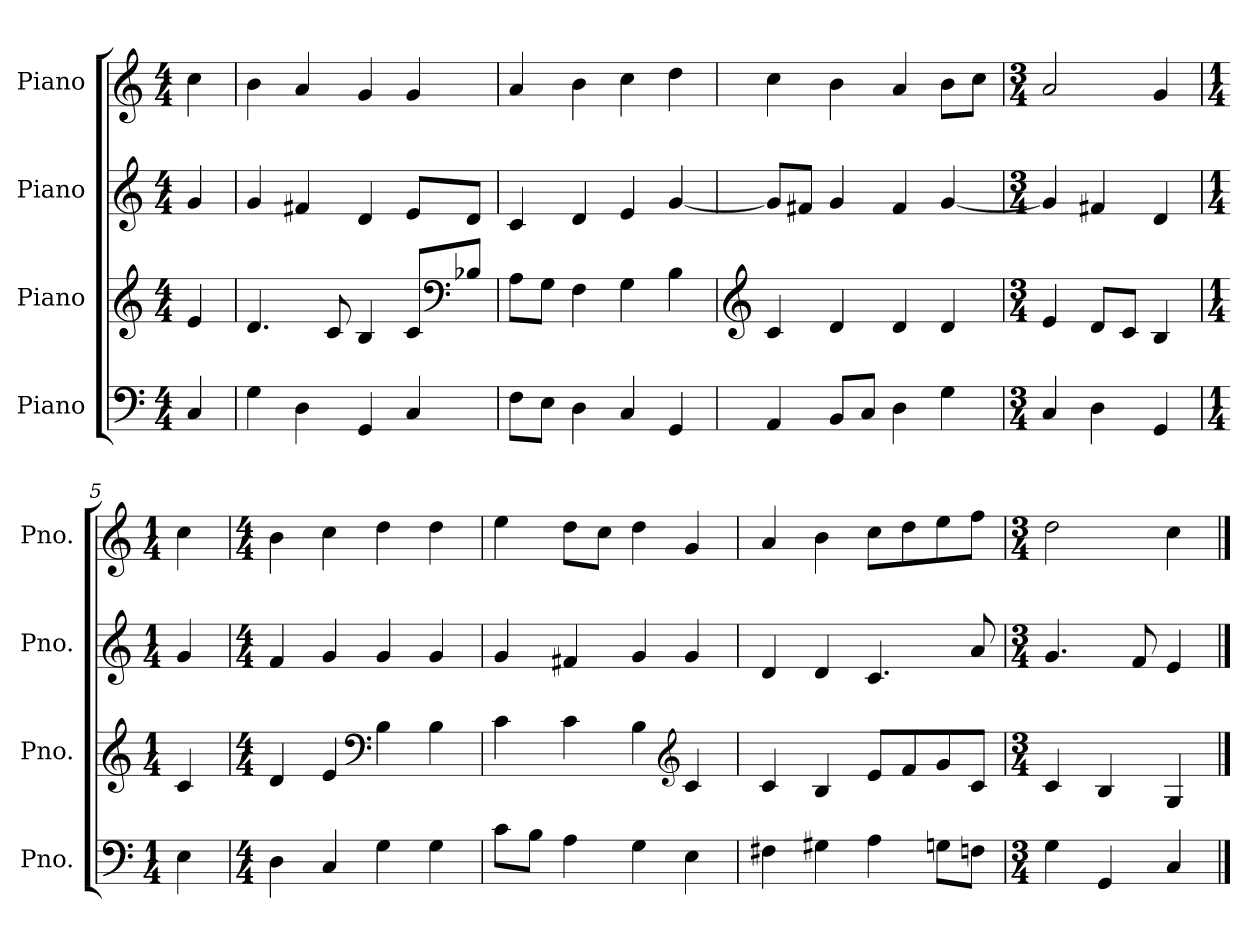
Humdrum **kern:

**kern	**kern	**kern	**kern
*part4	*part3	*part2	*part1
*staff4	*staff3	*staff2	*staff1
*I"Piano	*I"Piano	*I"Piano	*I"Piano
*I'Pno.	*I'Pno.	*I'Pno.	*I'Pno.
*clefF4	*clefG2	*clefG2	*clefG2
*k[]	*k[]	*k[]	*k[]
*M4/4	*M4/4	*M4/4	*M4/4
*MM120	*MM120	*MM120	*MM120
=	=	=	=
4C/	4e/	4g/	4cc\
=1	=1	=1	=1
4G\	4.d/	4g/	4b\
4D\	.	4f#X/	4a/
.	8c/	.	.
4GG/	4B/	4d/	4g/
4C/	8c/L	8e/L	4g/
*	*clefF4	*	*
.	8B-X/J	8d/J	.
=2	=2	=2	=2
8F\L	8A\L	4c/	4a/
8E\J	8G\J	.	.
4D\	4F\	4d/	4b\
4C/	4G\	4e/	4cc\
4GG/	4B\	[4g/	4dd\
=3	=3	=3	=3
*	*clefG2	*	*
4AA/	4c/	8g/L]	4cc\
.	.	8f#X/J	.
8BB/L	4d/	4g/	4b\
8C/J	.	.	.
4D\	4d/	4f#/	4a/
4G\	4d/	[4g/	8b\L
.	.	.	8cc\J
=4	=4	=4	=4
*M3/4	*M3/4	*M3/4	*M3/4
4C/	4e/	4g/]	2a/
4D\	8d/L	4f#X/	.
.	8c/J	.	.
4GG/	4B/	4d/	4g/
=5	=5	=5	=5
*M1/4	*M1/4	*M1/4	*M1/4
4E\	4c/	4g/	4cc\
!!LO:LB:g=z
=6	=6	=6	=6
*M4/4	*M4/4	*M4/4	*M4/4
4D\	4d/	4f/	4b\
4C/	4e/	4g/	4cc\
*	*clefF4	*	*
4G\	4B\	4g/	4dd\
4G\	4B\	4g/	4dd\
=7	=7	=7	=7
8c\L	4c\	4g/	4ee\
8B\J	.	.	.
4A\	4c\	4f#X/	8dd\L
.	.	.	8cc\J
4G\	4B\	4g/	4dd\
*	*clefG2	*	*
4E\	4c/	4g/	4g/
=8	=8	=8	=8
4F#X\	4c/	4d/	4a/
4G#X\	4B/	4d/	4b\
4A\	8e/L	4.c/	8cc\L
.	8f/	.	8dd\
8Gn\L	8g/	.	8ee\
8Fn\J	8c/J	8a/	8ff\J
=9	=9	=9	=9
*M3/4	*M3/4	*M3/4	*M3/4
4G\	4c/	4.g/	2dd\
4GG/	4B/	.	.
.	.	8f/	.
4C/	4G/	4e/	4cc\
==	==	==	==
*-	*-	*-	*-
